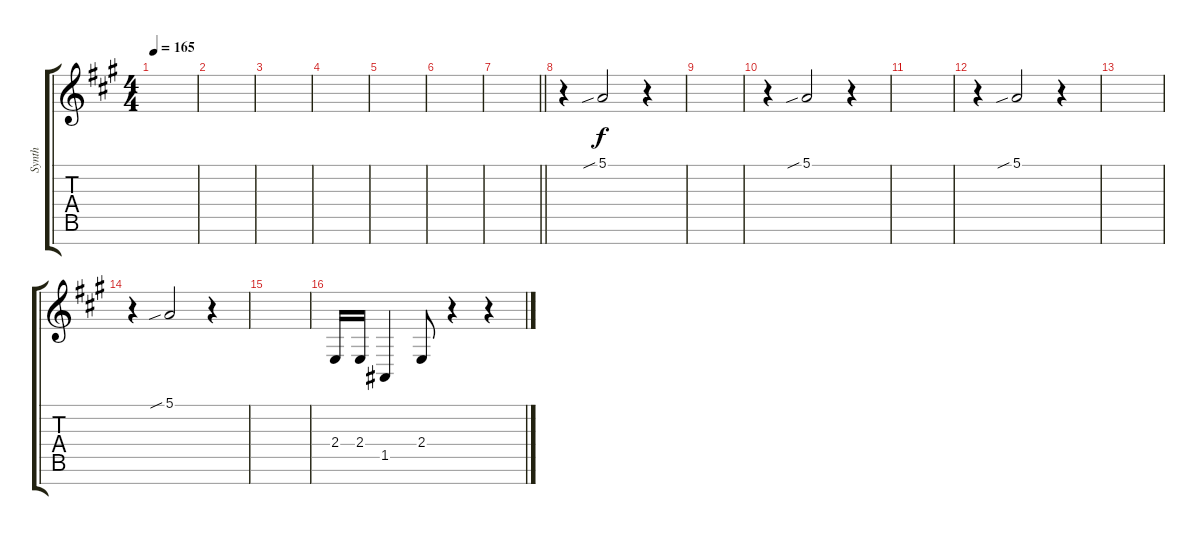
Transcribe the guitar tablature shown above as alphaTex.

\track ("Synth" "Synth") {instrument applause}
\staff {score tabs}
\tuning (E4 B3 G3 D3 A2 E2 B1) {hide}
\ts (4 4)
\tempo 165
\clef g2
\ks a
|
|
|
|
|
|
\barLineRight lightlight
|
r.4 5.1{sib}.2 r.4 |
|
r.4 5.1{sib}.2 r.4 |
|
r.4 5.1{sib}.2 r.4 |
|
r.4 5.1{sib}.2 r.4 |
|
2.4.16{balance 0 instrument contrabass} 2.4.16 1.5.4 2.4.8 r.4 r.4
